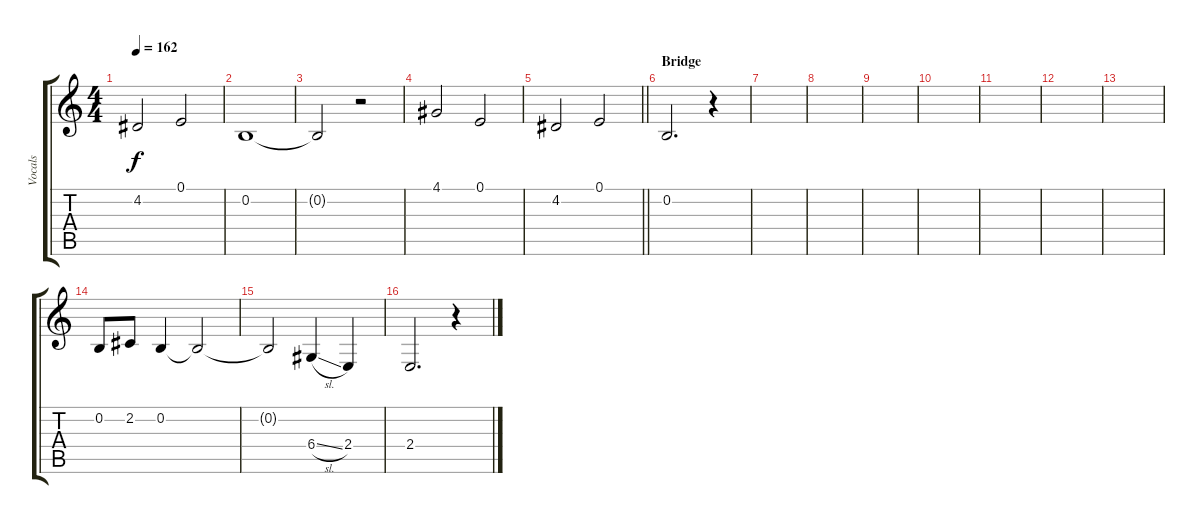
\track ("Vocals" "Vocals") {instrument altosax}
\staff {score tabs}
\tuning (E4 B3 G3 D3 A2 E2) {hide}
\ts (4 4)
\tempo 162
\clef g2
\ks c
4.2.2{dy f} 0.1.2 |
0.2.1 |
0.2{t}.2 r.2 |
4.1.2 0.1.2 |
\barLineRight lightlight
4.2.2 0.1.2 |
\section ("" "Bridge")
0.2.2{d} r.4 |
|
|
|
|
|
|
|
0.2.8 2.2.8 0.2.4 0.2{t}.2 |
0.2{t}.2 6.4{sl}.4 2.4.4 |
2.4.2{d} r.4
